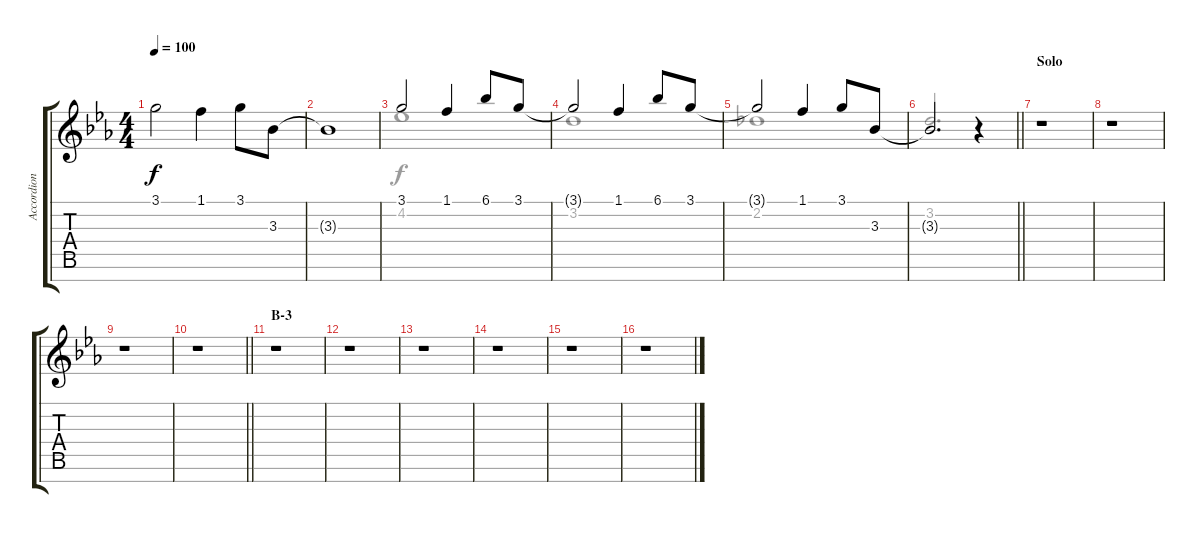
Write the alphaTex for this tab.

\track ("Accordion" "Accordion") {instrument accordion}
\staff {score tabs}
\tuning (E5 B4 G4 D4 A3 E3 B2) {hide}
\voice
\ts (4 4)
\tempo 100
\clef g2
\ks eb
3.1{t}.2{dy f} 1.1.4 3.1.8 3.3.8 |
3.3{t}.1 |
3.1.2 1.1.4 6.1.8 3.1.8 |
3.1{t}.2 1.1.4 6.1.8 3.1.8 |
3.1{t}.2 1.1.4 3.1.8 3.3.8 |
\barLineRight lightlight
3.3{t}.2{d} r.4 |
\section ("" "Solo")
r.1 |
r.1 |
r.1 |
\barLineRight lightlight
r.1 |
\section ("" "B-3")
r.1 |
r.1 |
r.1 |
r.1 |
r.1 |
r.1
\voice
\clef g2
\ottava regular
\simile none
\ks eb
|
|
4.2.1 |
3.2.1 |
2.2.1 |
\barLineRight lightlight
3.2.2{d beam Up} r.4 |
|
|
|
\barLineRight lightlight
|
|
|
|
|
|
